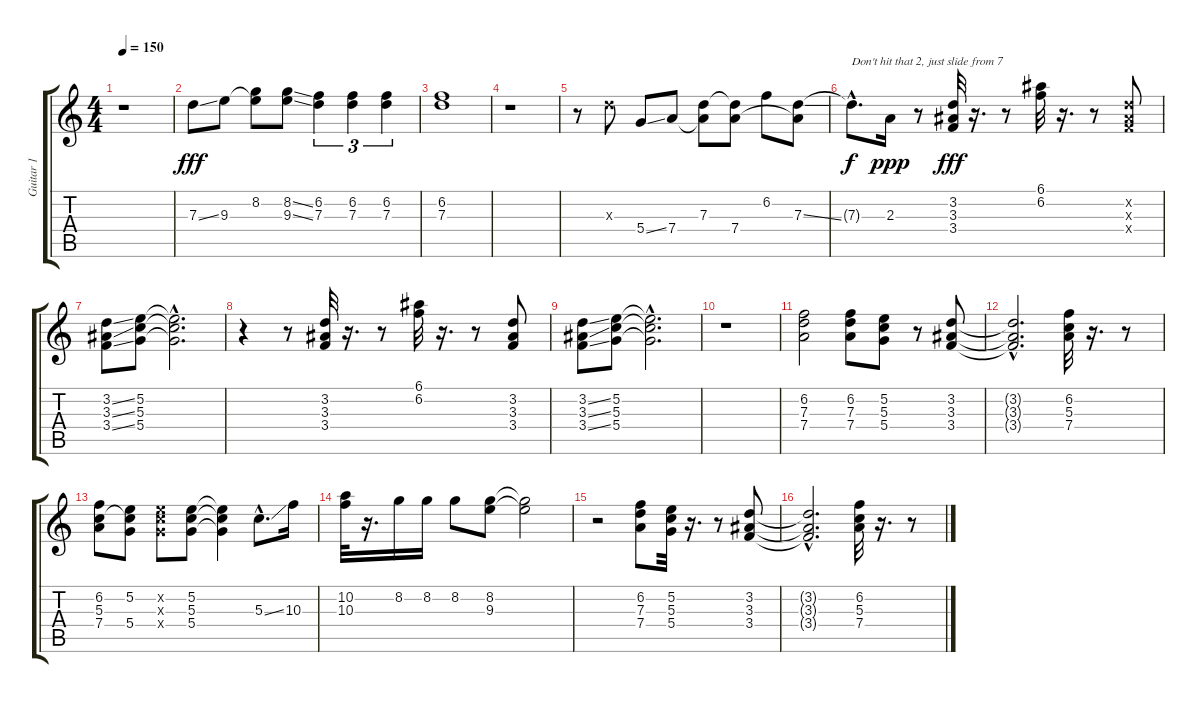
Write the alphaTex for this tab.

\track ("Guitar 1" "Guitar 1") {instrument electricguitarclean}
\staff {score tabs}
\tuning (E4 B3 G3 D3 A2 E2) {hide}
\ts (4 4)
\tempo 150
\clef g2
\ks c
r.1{dy fff} |
7.3{ss}.8 9.3.8 (8.2 9.3{t}).8 (8.2{ss} 9.3{ss}).8 (6.2 7.3).4{tu (3 2)} (6.2 7.3).4{tu (3 2)} (6.2 7.3).4{tu (3 2)} |
(6.2 7.3).1 |
r.1 |
r.8 7.3{x}.8 5.4{ss}.8 7.4.8 (7.3 7.4{t}).8 (7.3{t} 7.4).8 6.2.8 (7.3{ss} 7.4{t}).8 |
7.3{hac t}.8{d txt "Don't hit that 2, just slide from 7" dy f} 2.3.16{dy ppp} r.8 (3.2 3.3 3.4).32{dy fff} r.16{d} r.8 (6.1 6.2).32 r.16{d} r.8 (3.2{x} 3.3{x} 3.4{x}).8 |
(3.2{ss} 3.3{ss} 3.4{ss}).8 (5.2 5.3 5.4).8 (5.2{hac t} 5.3{hac t} 5.4{hac t}).2{d} |
r.4 r.8 (3.2 3.3 3.4).32 r.16{d} r.8 (6.1 6.2).32 r.16{d} r.8 (3.2 3.3 3.4).8 |
(3.2{ss} 3.3{ss} 3.4{ss}).8 (5.2 5.3 5.4).8 (5.2{hac t} 5.3{hac t} 5.4{hac t}).2{d} |
r.1 |
(6.2 7.3 7.4).2 (6.2 7.3 7.4).8 (5.2 5.3 5.4).8 r.8 (3.2 3.3 3.4).8 |
(3.2{hac t} 3.3{hac t} 3.4{hac t}).2{d} (6.2 5.3 7.4).32 r.16{d} r.8 |
(6.2 5.3 7.4).8 (5.2 5.3{t} 5.4).8 (5.2{x} 5.3{x} 5.4{x}).8 (5.2 5.3 5.4).8 (5.2{t} 5.3{t} 5.4{t}).4 5.3{ss hac}.8{d} 10.3.16 |
(10.2 10.3).32 r.16{d} 8.2.16 8.2.16 8.2.8 (8.2 9.3).8 (8.2{t} 9.3{t}).2 |
r.2 (6.2 7.3 7.4).8 (5.2 5.3 5.4).32 r.16{d} r.8 (3.2 3.3 3.4).8 |
(3.2{hac t} 3.3{hac t} 3.4{hac t}).2{d} (6.2 5.3 7.4).32 r.16{d} r.8
